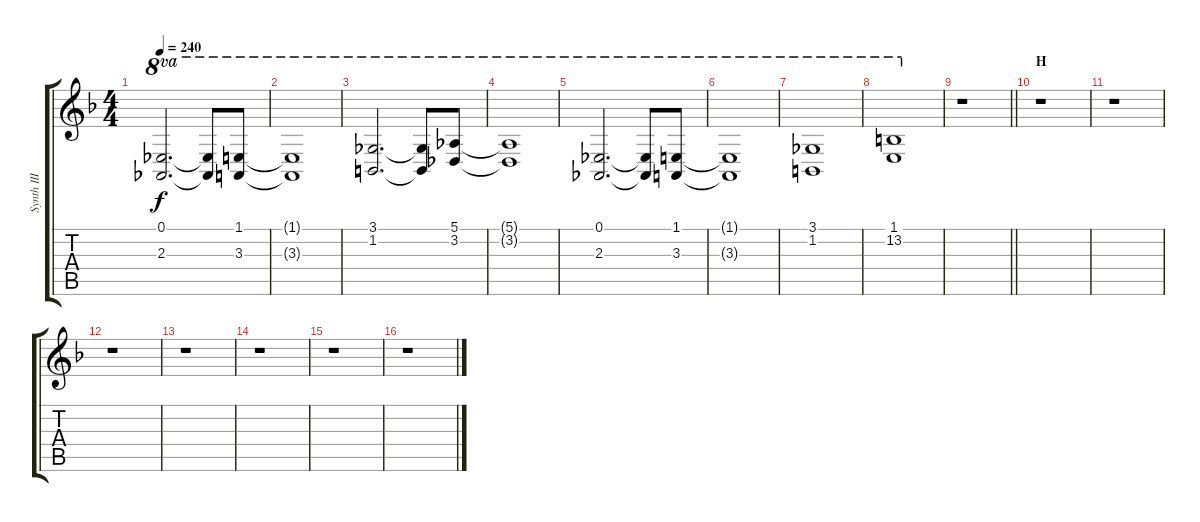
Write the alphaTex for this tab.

\track ("Synth III" "Synth III") {instrument lead6voice}
\staff {score tabs}
\tuning (Eb4 Bb3 Gb3 Db3 Ab2 Eb2) {hide}
\ts (4 4)
\tempo 240
\clef g2
\ks f
(0.1 2.3).2{d ot 8va dy f} (0.1{t} 2.3{t}).8{ot 8va} (1.1 3.3).8{ot 8va} |
(1.1{t} 3.3{t}).1{ot 8va} |
(3.1 1.2).2{d ot 8va} (3.1{t} 1.2{t}).8{ot 8va} (5.1 3.2).8{ot 8va} |
(5.1{t} 3.2{t}).1{ot 8va} |
(0.1 2.3).2{d ot 8va} (0.1{t} 2.3{t}).8{ot 8va} (1.1 3.3).8{ot 8va} |
(1.1{t} 3.3{t}).1{ot 8va} |
(3.1 1.2).1{ot 8va} |
(1.1 13.2).1{ot 8va} |
\barLineRight lightlight
r.1 |
\section ("" "H")
r.1 |
r.1 |
r.1 |
r.1 |
r.1 |
r.1 |
r.1
